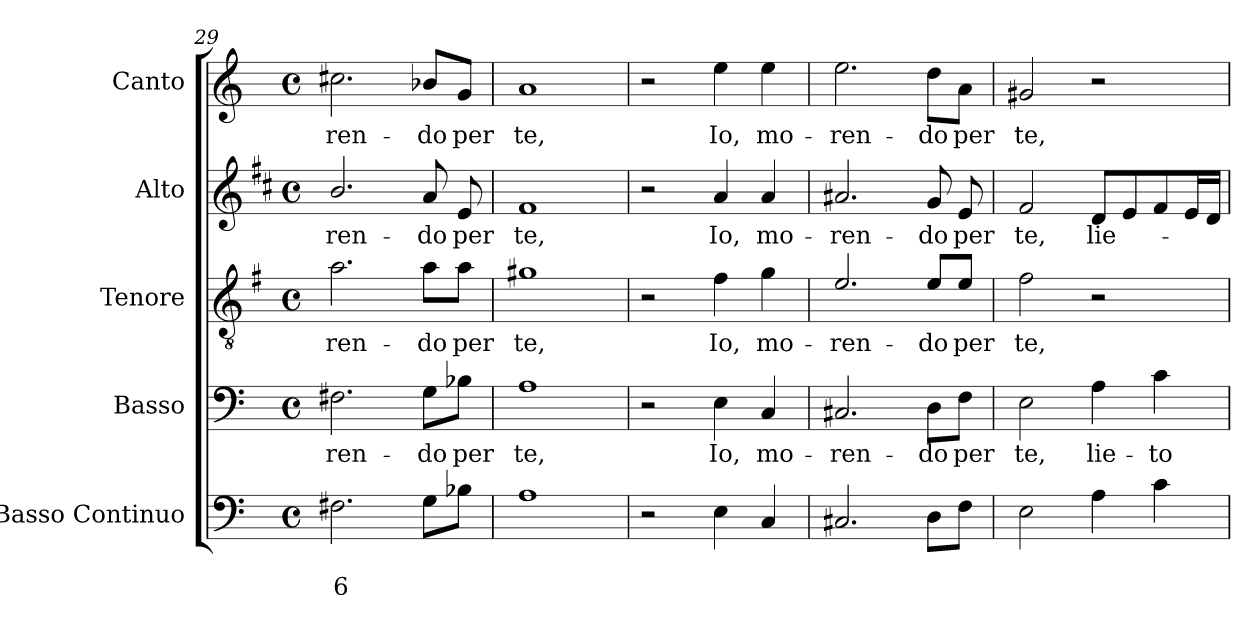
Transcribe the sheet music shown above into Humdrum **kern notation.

**kern	**text	**text	**kern	**text	**kern	**text	**kern	**text	**kern	**text
*part5	*part5	*part5	*part4	*part4	*part3	*part3	*part2	*part2	*part1	*part1
*staff5	*staff5	*staff5	*staff4	*staff4	*staff3	*staff3	*staff2	*staff2	*staff1	*staff1
*I"Basso Continuo	*	*	*I"Basso	*	*I"Tenore	*	*I"Alto	*	*I"Canto	*
*I'BC	*	*	*I'B	*	*I'T	*	*I'A	*	*I'C	*
*clefF4	*	*	*clefF4	*	*clefGv2	*	*clefG2	*	*clefG2	*
*	*	*	*	*	*ITrd4c7	*	*ITrd1c2	*	*	*
*k[]	*	*	*k[]	*	*k[]	*	*k[]	*	*k[]	*
*C:	*	*	*C:	*	*C:	*	*C:	*	*C:	*
*M4/4	*	*	*M4/4	*	*M4/4	*	*M4/4	*	*M4/4	*
*met(c)	*	*	*met(c)	*	*met(c)	*	*met(c)	*	*met(c)	*
=29	=29	=29	=29	=29	=29	=29	=29	=29	=29	=29
!	!	!LO:LY:b	!	!	!	!	!	!	!	!
!	!	!	!	!LO:LY:b	!	!	!	!	!	!
!	!	!	!	!	!	!LO:LY:b	!	!	!	!
!	!	!	!	!	!	!	!	!LO:LY:b	!	!
!	!	!	!	!	!	!	!	!	!	!LO:LY:b
2.F#X\	.	6	2.F#X\	-ren-	2.d\	-ren-	2.a/	-ren-	2.cc#X\	-ren-
!	!	!	!	!LO:LY:b	!	!	!	!	!	!
!	!	!	!	!	!	!LO:LY:b	!	!	!	!
!	!	!	!	!	!	!	!	!LO:LY:b	!	!
!	!	!	!	!	!	!	!	!	!	!LO:LY:b
8G\L	.	.	8G\L	-do	8d\L	-do	8g/	-do	8b-X/L	-do
!	!	!	!	!LO:LY:b	!	!	!	!	!	!
!	!	!	!	!	!	!LO:LY:b	!	!	!	!
!	!	!	!	!	!	!	!	!LO:LY:b	!	!
!	!	!	!	!	!	!	!	!	!	!LO:LY:b
8B-X\J	.	.	8B-X\J	per	8d\J	per	8d/	per	8g/J	per
=30	=30	=30	=30	=30	=30	=30	=30	=30	=30	=30
!	!	!	!	!LO:LY:b	!	!	!	!	!	!
!	!	!	!	!	!	!LO:LY:b	!	!	!	!
!	!	!	!	!	!	!	!	!LO:LY:b	!	!
!	!	!	!	!	!	!	!	!	!	!LO:LY:b
1A	.	.	1A	te,	1c#X	te,	1e	te,	1a	te,
!!LO:PB:g=z
=31	=31	=31	=31	=31	=31	=31	=31	=31	=31	=31
2r	.	.	2r	.	2r	.	2r	.	2r	.
!	!	!	!	!LO:LY:b	!	!	!	!	!	!
!	!	!	!	!	!	!LO:LY:b	!	!	!	!
!	!	!	!	!	!	!	!	!LO:LY:b	!	!
!	!	!	!	!	!	!	!	!	!	!LO:LY:b
4E\	.	.	4E\	Io,	4B\	Io,	4g/	Io,	4ee\	Io,
!	!	!	!	!LO:LY:b	!	!	!	!	!	!
!	!	!	!	!	!	!LO:LY:b	!	!	!	!
!	!	!	!	!	!	!	!	!LO:LY:b	!	!
!	!	!	!	!	!	!	!	!	!	!LO:LY:b
4C/	.	.	4C/	mo-	4c\	mo-	4g/	mo-	4ee\	mo-
=32	=32	=32	=32	=32	=32	=32	=32	=32	=32	=32
!	!	!	!	!LO:LY:b	!	!	!	!	!	!
!	!	!	!	!	!	!LO:LY:b	!	!	!	!
!	!	!	!	!	!	!	!	!LO:LY:b	!	!
!	!	!	!	!	!	!	!	!	!	!LO:LY:b
2.C#X/	.	.	2.C#X/	-ren-	2.A/	-ren-	2.g#X/	-ren-	2.ee\	-ren-
!	!	!	!	!LO:LY:b	!	!	!	!	!	!
!	!	!	!	!	!	!LO:LY:b	!	!	!	!
!	!	!	!	!	!	!	!	!LO:LY:b	!	!
!	!	!	!	!	!	!	!	!	!	!LO:LY:b
8D\L	.	.	8D\L	-do	8A/L	-do	8f/	-do	8dd\L	-do
!	!	!	!	!LO:LY:b	!	!	!	!	!	!
!	!	!	!	!	!	!LO:LY:b	!	!	!	!
!	!	!	!	!	!	!	!	!LO:LY:b	!	!
!	!	!	!	!	!	!	!	!	!	!LO:LY:b
8F\J	.	.	8F\J	per	8A/J	per	8d/	per	8a\J	per
=33	=33	=33	=33	=33	=33	=33	=33	=33	=33	=33
!	!	!	!	!LO:LY:b	!	!	!	!	!	!
!	!	!	!	!	!	!LO:LY:b	!	!	!	!
!	!	!	!	!	!	!	!	!LO:LY:b	!	!
!	!	!	!	!	!	!	!	!	!	!LO:LY:b
2E\	.	.	2E\	te,	2B\	te,	2e/	te,	2g#X/	te,
!	!	!	!	!LO:LY:b	!	!	!	!	!	!
!	!	!	!	!	!	!	!	!LO:LY:b	!	!
4A\	.	.	4A\	lie-	2r	.	8c/L	lie-	2r	.
.	.	.	.	.	.	.	8d/	.	.	.
!	!	!	!	!LO:LY:b	!	!	!	!	!	!
4c\	.	.	4c\	-to	.	.	8e/	.	.	.
.	.	.	.	.	.	.	16d/L	.	.	.
.	.	.	.	.	.	.	16c/JJ	.	.	.
=	=	=	=	=	=	=	=	=	=	=
*-	*-	*-	*-	*-	*-	*-	*-	*-	*-	*-
